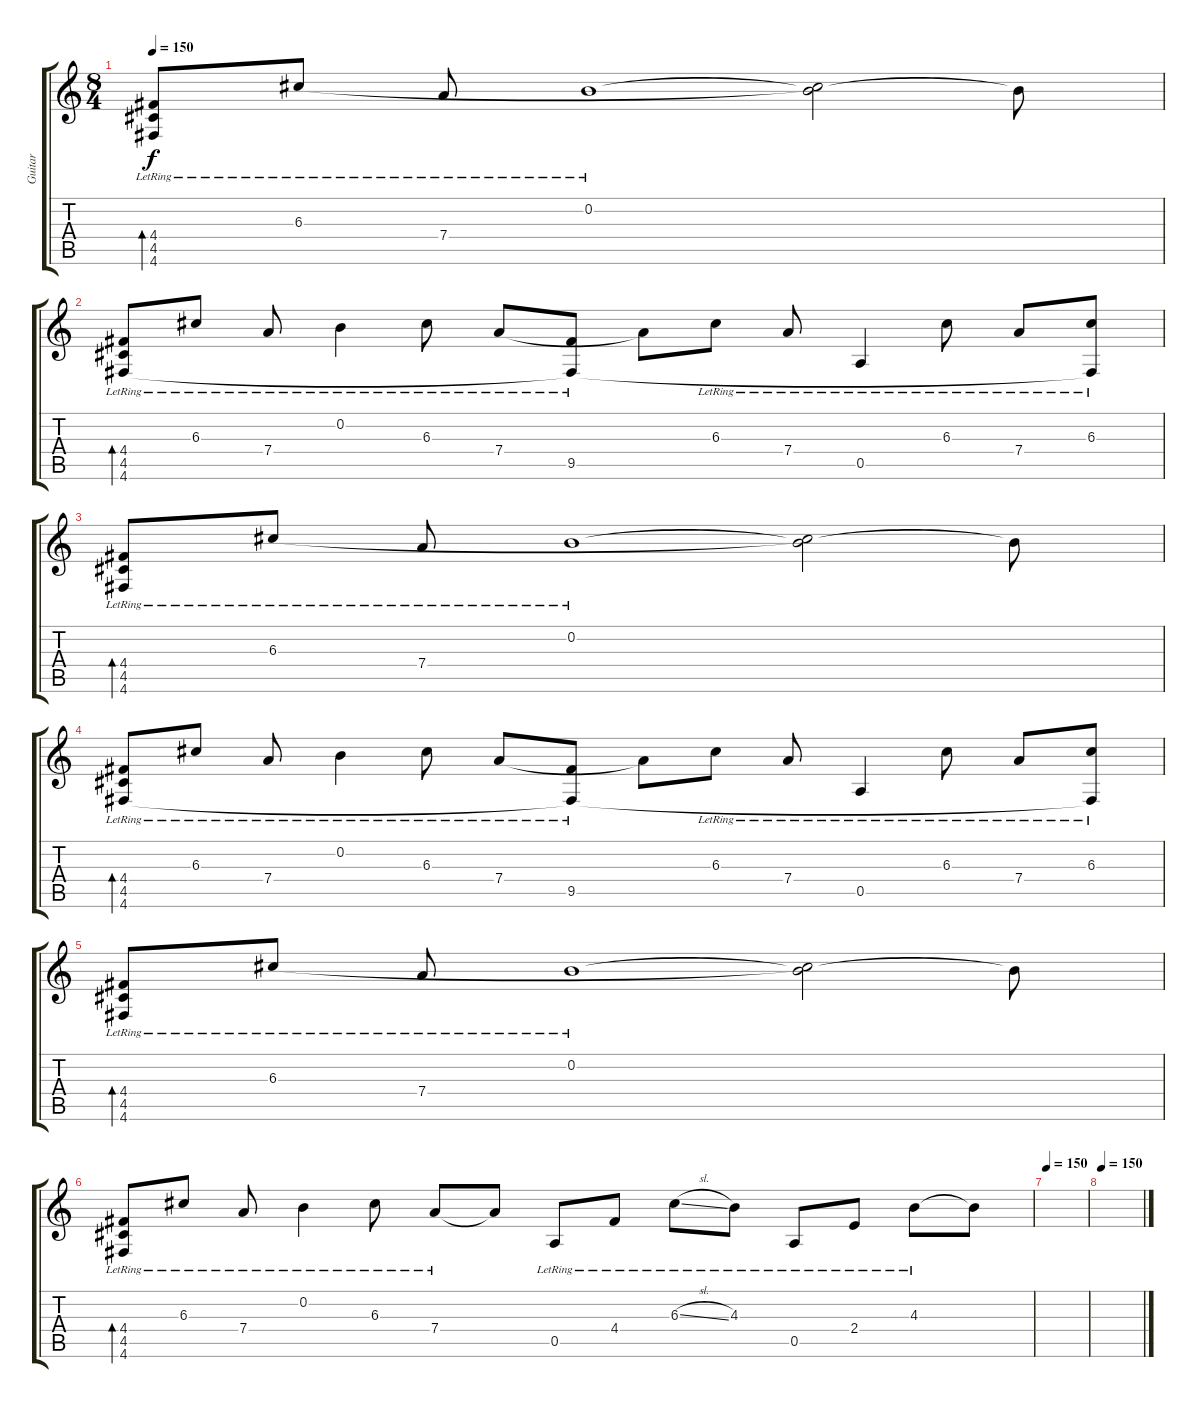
\track ("Guitar" "Guitar") {instrument acousticguitarnylon}
\staff {score tabs}
\tuning (E4 B3 G3 D3 A2 D2) {hide}
\ts (8 4)
\tempo 150
\clef g2
\ks c
(4.4{lr} 4.5{lr} 4.6{lr}).8{bd 240 dy f} 6.3{lr}.8 7.4{lr}.8 0.2{lr}.1 (0.2{t} 6.3{t}).2 0.2{t}.8 |
(4.4{lr} 4.5 4.6).8{bd 30} 6.3{lr}.8 7.4{lr}.8 0.2{lr}.4 6.3{lr}.8 7.4{lr}.8 (9.5{lr} 4.6{t}).8 7.4{t}.8 6.3{lr}.8 7.4{lr}.8 0.5{lr}.4 6.3{lr}.8 7.4{lr}.8 (6.3{lr} 4.6{t}).8 |
(4.4{lr} 4.5{lr} 4.6{lr}).8{bd 240} 6.3{lr}.8 7.4{lr}.8 0.2{lr}.1 (0.2{t} 6.3{t}).2 0.2{t}.8 |
(4.4{lr} 4.5 4.6).8{bd 30} 6.3{lr}.8 7.4{lr}.8 0.2{lr}.4 6.3{lr}.8 7.4{lr}.8 (9.5{lr} 4.6{t}).8 7.4{t}.8 6.3{lr}.8 7.4{lr}.8 0.5{lr}.4 6.3{lr}.8 7.4{lr}.8 (6.3{lr} 4.6{t}).8 |
(4.4{lr} 4.5{lr} 4.6{lr}).8{bd 240} 6.3{lr}.8 7.4{lr}.8 0.2{lr}.1 (0.2{t} 6.3{t}).2 0.2{t}.8 |
(4.4{lr} 4.5{lr} 4.6{lr}).8{bd 30} 6.3{lr}.8 7.4{lr}.8 0.2{lr}.4 6.3{lr}.8 7.4{lr}.8 7.4{t}.8 0.5{lr}.8 4.4{lr}.8 6.3{sl lr}.8 4.3{lr}.8 0.5{lr}.8 2.4{lr}.8 4.3{lr}.8 4.3{t}.8 |
\tempo 150
|
\tempo 150
